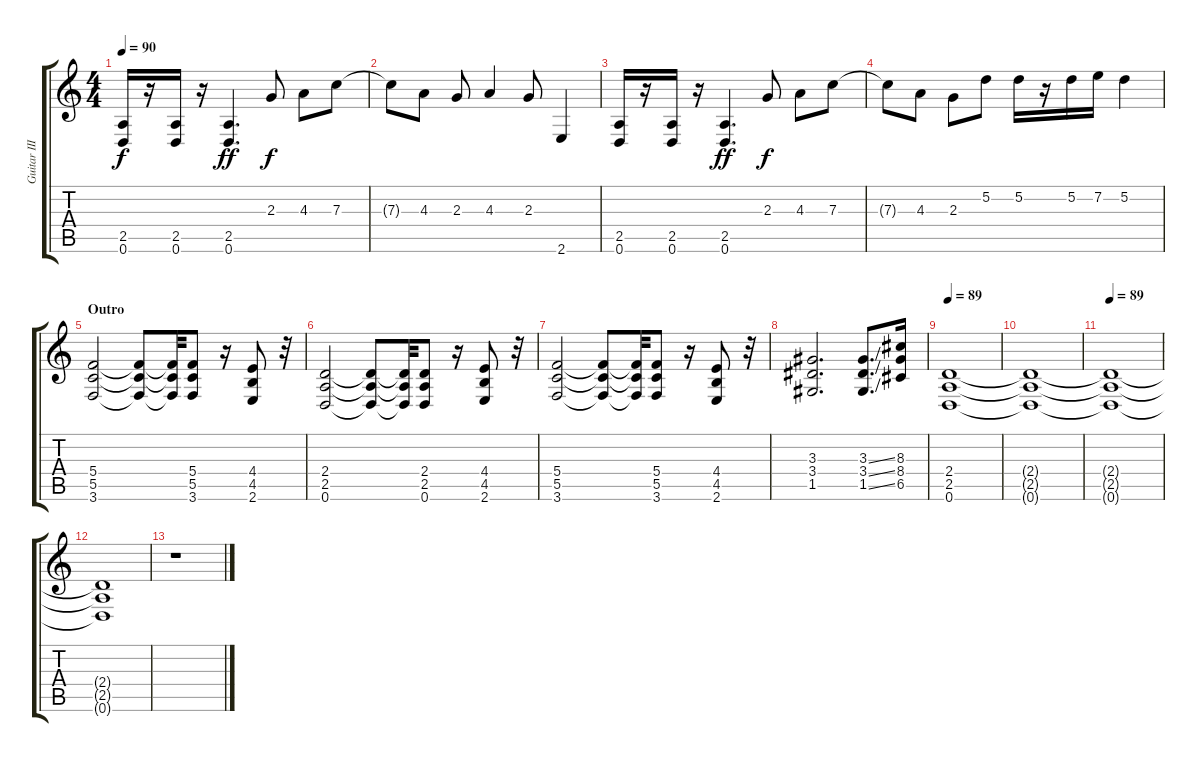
\track ("Guitar III" "Guitar III") {instrument overdrivenguitar}
\staff {score tabs}
\tuning (D4 A3 F3 C3 G2 D2) {hide}
\ts (4 4)
\tempo 90
\clef g2
\ks c
(2.5 0.6).16{dy f} r.16 (2.5 0.6).16 r.16 (2.5 0.6).4{d dy ff} 2.3.8{dy f} 4.3.8 7.3.8 |
7.3{t}.8 4.3.8 2.3.8 4.3.4 2.3.8 2.6.4 |
(2.5 0.6).16 r.16 (2.5 0.6).16 r.16 (2.5 0.6).4{d dy ff} 2.3.8{dy f} 4.3.8 7.3.8 |
7.3{t}.8 4.3.8 2.3.8 5.2.8 5.2.16 r.16 5.2.16 7.2.16 5.2.4 |
\section ("" "Outro")
(5.4 5.5 3.6).2 (5.4{t} 5.5{t} 3.6{t}).8 (5.4{t} 5.5{t} 3.6{t}).32 (5.4 5.5 3.6).8 r.16 (4.4 4.5 2.6).8 r.32 |
(2.4 2.5 0.6).2 (2.4{t} 2.5{t} 0.6{t}).8 (2.4{t} 2.5{t} 0.6{t}).32 (2.4 2.5 0.6).8 r.16 (4.4 4.5 2.6).8 r.32 |
(5.4 5.5 3.6).2 (5.4{t} 5.5{t} 3.6{t}).8 (5.4{t} 5.5{t} 3.6{t}).32 (5.4 5.5 3.6).8 r.16 (4.4 4.5 2.6).8 r.32 |
(3.3 3.4 1.5).2{d} (3.3{ss} 3.4{ss} 1.5{ss}).8{d} (8.3 8.4 6.5).16 |
\tempo 89
(2.4 2.5 0.6).1 |
(2.4{t} 2.5{t} 0.6{t}).1 |
\tempo 89
(2.4{t} 2.5{t} 0.6{t}).1 |
(2.4{t} 2.5{t} 0.6{t}).1 |
r.1
